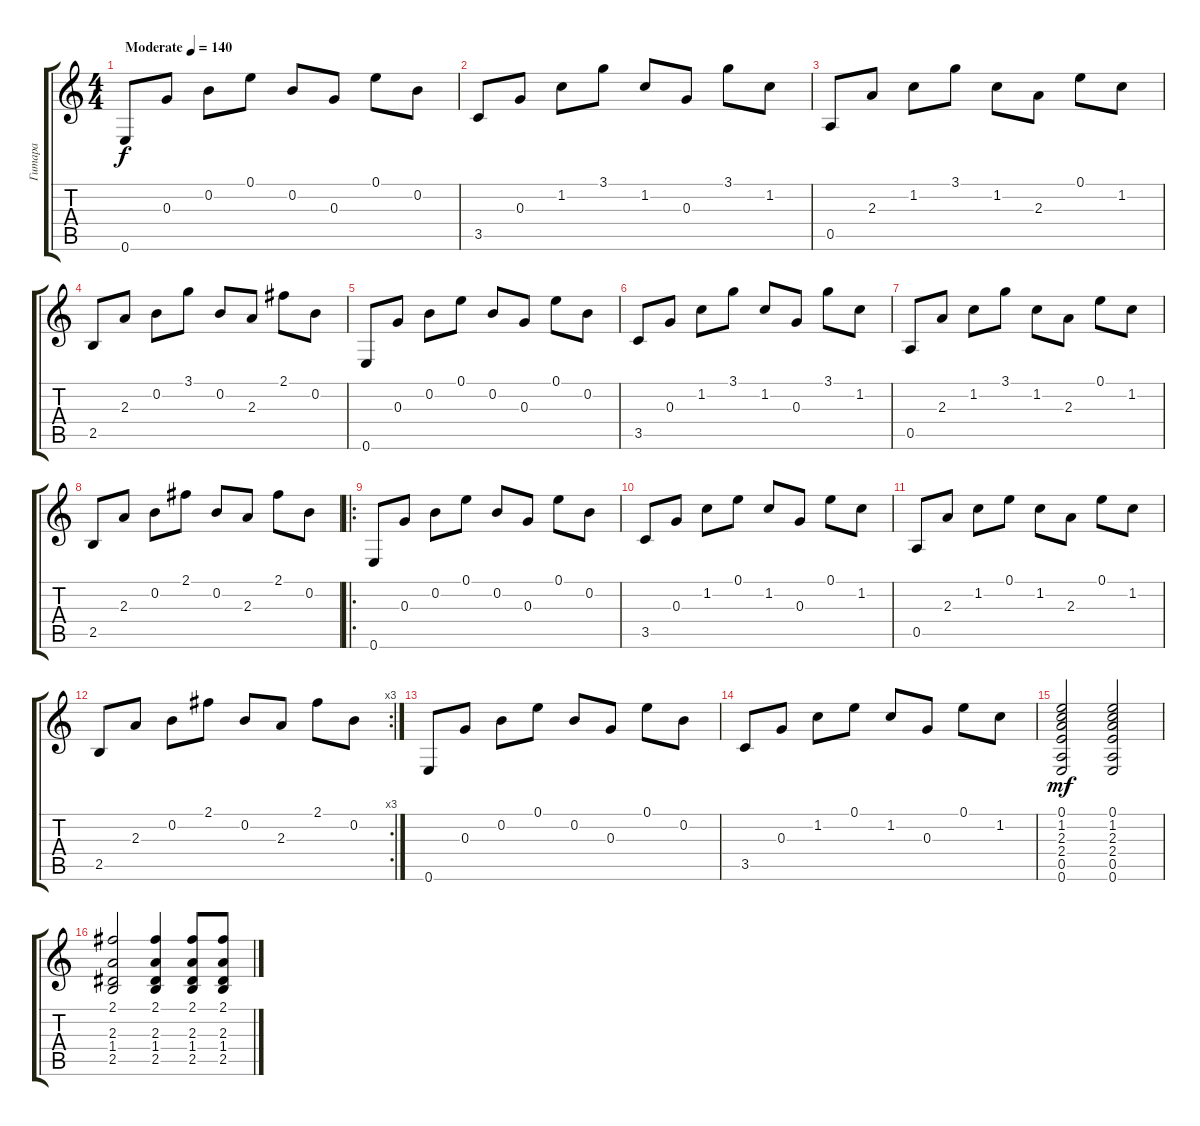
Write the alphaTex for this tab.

\track ("Гитара" "Гитара") {instrument acousticguitarsteel}
\staff {score tabs}
\tuning (E4 B3 G3 D3 A2 E2) {hide}
\ts (4 4)
\tempo (140 "Moderate")
\clef g2
\ks c
0.6.8{dy f instrument acousticguitarsteel} 0.3.8 0.2.8 0.1.8 0.2.8 0.3.8 0.1.8 0.2.8 |
3.5.8 0.3.8 1.2.8 3.1.8 1.2.8 0.3.8 3.1.8 1.2.8 |
0.5.8 2.3.8 1.2.8 3.1.8 1.2.8 2.3.8 0.1.8 1.2.8 |
2.5.8 2.3.8 0.2.8 3.1.8 0.2.8 2.3.8 2.1.8 0.2.8 |
0.6.8 0.3.8 0.2.8 0.1.8 0.2.8 0.3.8 0.1.8 0.2.8 |
3.5.8 0.3.8 1.2.8 3.1.8 1.2.8 0.3.8 3.1.8 1.2.8 |
0.5.8 2.3.8 1.2.8 3.1.8 1.2.8 2.3.8 0.1.8 1.2.8 |
2.5.8 2.3.8 0.2.8 2.1.8 0.2.8 2.3.8 2.1.8 0.2.8 |
\ro
0.6.8 0.3.8 0.2.8 0.1.8 0.2.8 0.3.8 0.1.8 0.2.8 |
3.5.8 0.3.8 1.2.8 0.1.8 1.2.8 0.3.8 0.1.8 1.2.8 |
0.5.8 2.3.8 1.2.8 0.1.8 1.2.8 2.3.8 0.1.8 1.2.8 |
\rc 3
2.5.8 2.3.8 0.2.8 2.1.8 0.2.8 2.3.8 2.1.8 0.2.8 |
0.6.8 0.3.8 0.2.8 0.1.8 0.2.8 0.3.8 0.1.8 0.2.8 |
3.5.8 0.3.8 1.2.8 0.1.8 1.2.8 0.3.8 0.1.8 1.2.8 |
(0.1 1.2 2.3 2.4 0.5 0.6).2{dy mf} (0.1 1.2 2.3 2.4 0.5 0.6).2 |
(2.1 2.3 1.4 2.5).2 (2.1 2.3 1.4 2.5).4 (2.1 2.3 1.4 2.5).8 (2.1 2.3 1.4 2.5).8
